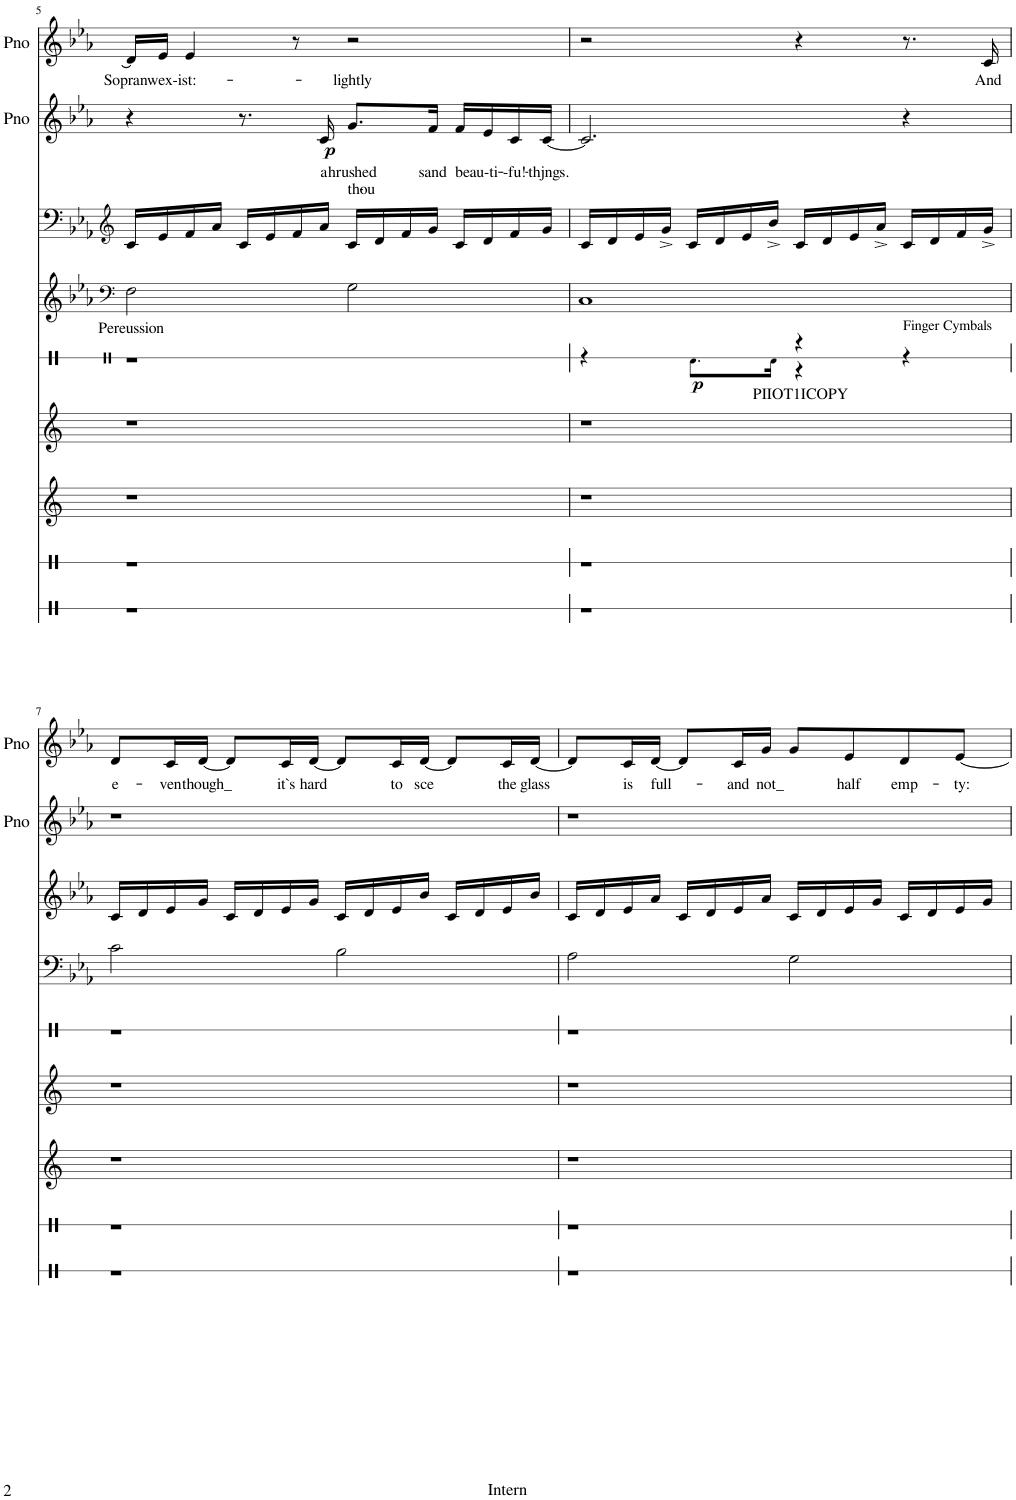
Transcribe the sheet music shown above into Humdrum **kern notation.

**kern	**kern	**kern	**kern	**kern	**text	**dynam	**kern	**text	**kern	**kern	**text	**text	**dynam	**kern	**text
*part9	*part8	*part7	*part6	*part5	*part5	*part5	*part4	*part4	*part3	*part2	*part2	*part2	*part2	*part1	*part1
*staff9	*staff8	*staff7	*staff6	*staff5	*staff5	*staff5	*staff4	*staff4	*staff3	*staff2	*staff2	*staff2	*staff2	*staff1	*staff1
*I"Crash Cymbal 2	*I"Hi Bongo	*I"Piano	*I"Piano	*I"High Agogo	*	*	*I"Piano	*	*I"Piano	*I"Piano	*	*	*	*I"Piano	*
*	*	*I'Pno	*I'Pno	*	*	*	*I'Pno	*	*I'Pno	*I'Pno	*	*	*	*I'Pno	*
!!LO:PB:g=z
*clefX	*clefX	*clefG2	*clefG2	*clefX	*	*	*clefF4	*	*clefG2	*clefG2	*	*	*	*clefG2	*
*k[]	*k[]	*k[]	*k[]	*k[]	*	*	*k[b-e-a-]	*	*k[b-e-a-]	*k[b-e-a-]	*	*	*	*k[b-e-a-]	*
*	*	*	*	*	*	*	*	*	*	*M4/4	*	*	*	*M4/4	*
=5	=5	=5	=5	=5	=5	=5	=5	=5	=5	=5	=5	=5	=5	=5	=5
!	!	!	!	!	!	!	!	!LO:LY:b	!	!	!	!	!	!	!LO:LY:b
1r	1r	1r	1r	1r	.	.	2F\	Pereussion	16c/LL	4r	.	.	.	16d/LL]	Sopranw
!	!	!	!	!	!	!	!	!	!	!	!	!	!	!	!LO:LY:b
.	.	.	.	.	.	.	.	.	16e-/	.	.	.	.	16e-/JJ	ex-ist:-
.	.	.	.	.	.	.	.	.	16f/	.	.	.	.	4e-/	.
.	.	.	.	.	.	.	.	.	16a-/JJ	.	.	.	.	.	.
.	.	.	.	.	.	.	.	.	16c/LL	8.r	.	.	.	.	.
.	.	.	.	.	.	.	.	.	16e-/	.	.	.	.	.	.
.	.	.	.	.	.	.	.	.	16f/	.	.	.	.	8r	.
!	!	!	!	!	!	!	!	!	!	!	!LO:LY:b	!	!LO:DY:b	!	!
.	.	.	.	.	.	.	.	.	16a-/JJ	16c/	a	.	p	.	.
!	!	!	!	!	!	!	!	!	!	!	!LO:LY:b	!LO:LY:b	!	!	!LO:LY:b
.	.	.	.	.	.	.	2G\	.	16c/LL	8.g/L	hrushed	thou-	.	2r	-lightly
.	.	.	.	.	.	.	.	.	16d/	.	.	.	.	.	.
.	.	.	.	.	.	.	.	.	16f/	.	.	.	.	.	.
!	!	!	!	!	!	!	!	!	!	!	!LO:LY:b	!	!	!	!
.	.	.	.	.	.	.	.	.	16g/JJ	16f/Jk	sand	.	.	.	.
!	!	!	!	!	!	!	!	!	!	!	!LO:LY:b	!	!	!	!
.	.	.	.	.	.	.	.	.	16c/LL	16f/LL	beau-ti-	.	.	.	.
.	.	.	.	.	.	.	.	.	16d/	16e-/	.	.	.	.	.
!	!	!	!	!	!	!	!	!	!	!	!LO:LY:b	!	!	!	!
.	.	.	.	.	.	.	.	.	16f/	16c/	--fu!-	.	.	.	.
!	!	!	!	!	!	!	!	!	!	!	!LO:LY:b	!	!	!	!
.	.	.	.	.	.	.	.	.	16g/JJ	[16c/JJ	-thjngs.	.	.	.	.
=6	=6	=6	=6	=6	=6	=6	=6	=6	=6	=6	=6	=6	=6	=6	=6
*	*	*	*	*^	*	*	*	*	*	*	*	*	*	*	*
1r	1r	1r	1r	4r	4ryy	.	.	1C	.	16c/LL	2.c/]	.	.	.	2r	.
.	.	.	.	.	.	.	.	.	.	16d/	.	.	.	.	.	.
.	.	.	.	.	.	.	.	.	.	16e-/	.	.	.	.	.	.
.	.	.	.	.	.	.	.	.	.	16g^/JJ	.	.	.	.	.	.
!	!	!	!	!	!	!	!LO:DY:b	!	!	!	!	!	!	!	!	!
.	.	.	.	4ryy	8.Rd!\L	.	p	.	.	16c/LL	.	.	.	.	.	.
.	.	.	.	.	.	.	.	.	.	16d/	.	.	.	.	.	.
.	.	.	.	.	.	.	.	.	.	16e-/	.	.	.	.	.	.
.	.	.	.	.	16Rd!\Jk	.	.	.	.	16b-^/JJ	.	.	.	.	.	.
!	!	!	!	!	!	!LO:LY:b	!	!	!	!	!	!	!	!	!	!
.	.	.	.	4r	4r	PIIOT1ICOPY	.	.	.	16c/LL	.	.	.	.	4r	.
.	.	.	.	.	.	.	.	.	.	16d/	.	.	.	.	.	.
.	.	.	.	.	.	.	.	.	.	16e-/	.	.	.	.	.	.
.	.	.	.	.	.	.	.	.	.	16a-^/JJ	.	.	.	.	.	.
!	!	!	!	!LO:TX:a:t=Finger Cymbals	!	!	!	!	!	!	!	!	!	!	!	!
.	.	.	.	4r	4ryy	.	.	.	.	16c/LL	4r	.	.	.	8.r	.
.	.	.	.	.	.	.	.	.	.	16d/	.	.	.	.	.	.
.	.	.	.	.	.	.	.	.	.	16f/	.	.	.	.	.	.
!	!	!	!	!	!	!	!	!	!	!	!	!	!	!	!	!LO:LY:b
.	.	.	.	.	.	.	.	.	.	16g^/JJ	.	.	.	.	16c/	And
*	*	*	*	*v	*v	*	*	*	*	*	*	*	*	*	*	*
!!LO:LB:g=z
=7	=7	=7	=7	=7	=7	=7	=7	=7	=7	=7	=7	=7	=7	=7	=7
!	!	!	!	!	!	!	!	!	!	!	!	!	!	!	!LO:LY:b
1r	1r	1r	1r	1r	.	.	2c\	.	16c/LL	1r	.	.	.	8d/L	e-
.	.	.	.	.	.	.	.	.	16d/	.	.	.	.	.	.
!	!	!	!	!	!	!	!	!	!	!	!	!	!	!	!LO:LY:b
.	.	.	.	.	.	.	.	.	16e-/	.	.	.	.	16c/L	-ven
!	!	!	!	!	!	!	!	!	!	!	!	!	!	!	!LO:LY:b
.	.	.	.	.	.	.	.	.	16g/JJ	.	.	.	.	[16d/JJ	though_
.	.	.	.	.	.	.	.	.	16c/LL	.	.	.	.	8d/L]	.
.	.	.	.	.	.	.	.	.	16d/	.	.	.	.	.	.
!	!	!	!	!	!	!	!	!	!	!	!	!	!	!	!LO:LY:b
.	.	.	.	.	.	.	.	.	16e-/	.	.	.	.	16c/L	it`s
!	!	!	!	!	!	!	!	!	!	!	!	!	!	!	!LO:LY:b
.	.	.	.	.	.	.	.	.	16g/JJ	.	.	.	.	[16d/JJ	hard
.	.	.	.	.	.	.	2B-\	.	16c/LL	.	.	.	.	8d/L]	.
.	.	.	.	.	.	.	.	.	16d/	.	.	.	.	.	.
!	!	!	!	!	!	!	!	!	!	!	!	!	!	!	!LO:LY:b
.	.	.	.	.	.	.	.	.	16e-/	.	.	.	.	16c/L	to
!	!	!	!	!	!	!	!	!	!	!	!	!	!	!	!LO:LY:b
.	.	.	.	.	.	.	.	.	16b-/JJ	.	.	.	.	[16d/JJ	sce
.	.	.	.	.	.	.	.	.	16c/LL	.	.	.	.	8d/L]	.
.	.	.	.	.	.	.	.	.	16d/	.	.	.	.	.	.
!	!	!	!	!	!	!	!	!	!	!	!	!	!	!	!LO:LY:b
.	.	.	.	.	.	.	.	.	16e-/	.	.	.	.	16c/L	the
!	!	!	!	!	!	!	!	!	!	!	!	!	!	!	!LO:LY:b
.	.	.	.	.	.	.	.	.	16b-/JJ	.	.	.	.	[16d/JJ	glass
=8	=8	=8	=8	=8	=8	=8	=8	=8	=8	=8	=8	=8	=8	=8	=8
1r	1r	1r	1r	1r	.	.	2A-\	.	16c/LL	1r	.	.	.	8d/L]	.
.	.	.	.	.	.	.	.	.	16d/	.	.	.	.	.	.
!	!	!	!	!	!	!	!	!	!	!	!	!	!	!	!LO:LY:b
.	.	.	.	.	.	.	.	.	16e-/	.	.	.	.	16c/L	is
!	!	!	!	!	!	!	!	!	!	!	!	!	!	!	!LO:LY:b
.	.	.	.	.	.	.	.	.	16a-/JJ	.	.	.	.	[16d/JJ	full-
.	.	.	.	.	.	.	.	.	16c/LL	.	.	.	.	8d/L]	.
.	.	.	.	.	.	.	.	.	16d/	.	.	.	.	.	.
!	!	!	!	!	!	!	!	!	!	!	!	!	!	!	!LO:LY:b
.	.	.	.	.	.	.	.	.	16e-/	.	.	.	.	16c/L	-and
!	!	!	!	!	!	!	!	!	!	!	!	!	!	!	!LO:LY:b
.	.	.	.	.	.	.	.	.	16a-/JJ	.	.	.	.	16g/JJ	not_
.	.	.	.	.	.	.	2G\	.	16c/LL	.	.	.	.	8g/L	.
.	.	.	.	.	.	.	.	.	16d/	.	.	.	.	.	.
!	!	!	!	!	!	!	!	!	!	!	!	!	!	!	!LO:LY:b
.	.	.	.	.	.	.	.	.	16e-/	.	.	.	.	8e-/	half
.	.	.	.	.	.	.	.	.	16g/JJ	.	.	.	.	.	.
!	!	!	!	!	!	!	!	!	!	!	!	!	!	!	!LO:LY:b
.	.	.	.	.	.	.	.	.	16c/LL	.	.	.	.	8d/	emp-
.	.	.	.	.	.	.	.	.	16d/	.	.	.	.	.	.
!	!	!	!	!	!	!	!	!	!	!	!	!	!	!	!LO:LY:b
.	.	.	.	.	.	.	.	.	16e-/	.	.	.	.	[8e-/J	-ty:
.	.	.	.	.	.	.	.	.	16g/JJ	.	.	.	.	.	.
=	=	=	=	=	=	=	=	=	=	=	=	=	=	=	=
*-	*-	*-	*-	*-	*-	*-	*-	*-	*-	*-	*-	*-	*-	*-	*-
